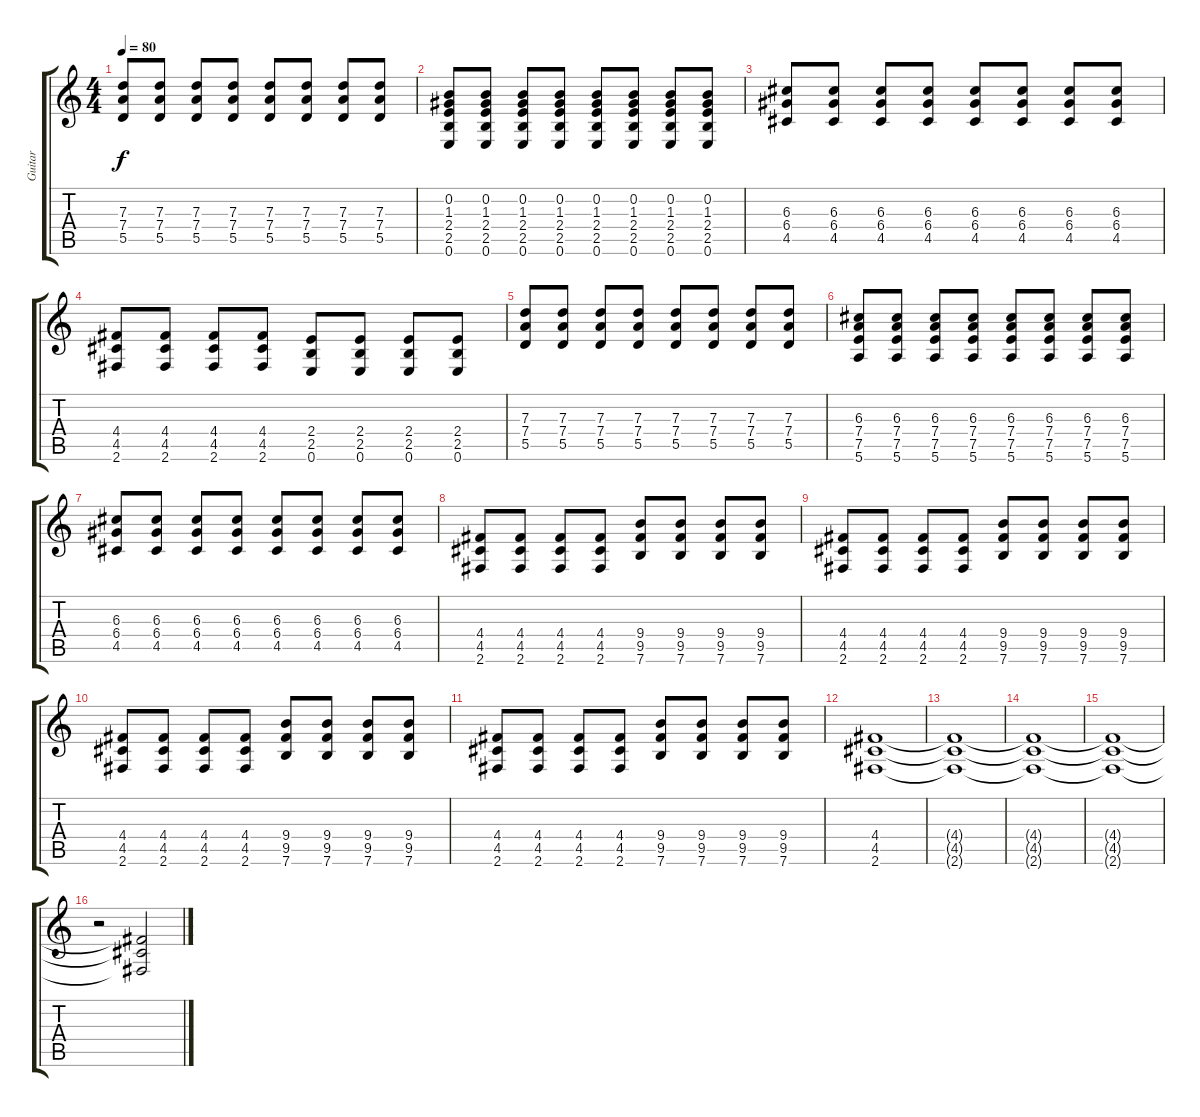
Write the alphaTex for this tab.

\track ("Guitar" "Guitar") {instrument distortionguitar}
\staff {score tabs}
\tuning (E4 B3 G3 D3 A2 E2) {hide}
\ts (4 4)
\tempo 80
\clef g2
\ks c
(7.3 7.4 5.5).8{dy f} (7.3 7.4 5.5).8 (7.3 7.4 5.5).8 (7.3 7.4 5.5).8 (7.3 7.4 5.5).8 (7.3 7.4 5.5).8 (7.3 7.4 5.5).8 (7.3 7.4 5.5).8 |
(0.2 1.3 2.4 2.5 0.6).8 (0.2 1.3 2.4 2.5 0.6).8 (0.2 1.3 2.4 2.5 0.6).8 (0.2 1.3 2.4 2.5 0.6).8 (0.2 1.3 2.4 2.5 0.6).8 (0.2 1.3 2.4 2.5 0.6).8 (0.2 1.3 2.4 2.5 0.6).8 (0.2 1.3 2.4 2.5 0.6).8 |
(6.3 6.4 4.5).8 (6.3 6.4 4.5).8 (6.3 6.4 4.5).8 (6.3 6.4 4.5).8 (6.3 6.4 4.5).8 (6.3 6.4 4.5).8 (6.3 6.4 4.5).8 (6.3 6.4 4.5).8 |
(4.4 4.5 2.6).8 (4.4 4.5 2.6).8 (4.4 4.5 2.6).8 (4.4 4.5 2.6).8 (2.4 2.5 0.6).8 (2.4 2.5 0.6).8 (2.4 2.5 0.6).8 (2.4 2.5 0.6).8 |
(7.3 7.4 5.5).8 (7.3 7.4 5.5).8 (7.3 7.4 5.5).8 (7.3 7.4 5.5).8 (7.3 7.4 5.5).8 (7.3 7.4 5.5).8 (7.3 7.4 5.5).8 (7.3 7.4 5.5).8 |
(6.3 7.4 7.5 5.6).8 (6.3 7.4 7.5 5.6).8 (6.3 7.4 7.5 5.6).8 (6.3 7.4 7.5 5.6).8 (6.3 7.4 7.5 5.6).8 (6.3 7.4 7.5 5.6).8 (6.3 7.4 7.5 5.6).8 (6.3 7.4 7.5 5.6).8 |
(6.3 6.4 4.5).8 (6.3 6.4 4.5).8 (6.3 6.4 4.5).8 (6.3 6.4 4.5).8 (6.3 6.4 4.5).8 (6.3 6.4 4.5).8 (6.3 6.4 4.5).8 (6.3 6.4 4.5).8 |
(4.4 4.5 2.6).8 (4.4 4.5 2.6).8 (4.4 4.5 2.6).8 (4.4 4.5 2.6).8 (9.4 9.5 7.6).8 (9.4 9.5 7.6).8 (9.4 9.5 7.6).8 (9.4 9.5 7.6).8 |
(4.4 4.5 2.6).8 (4.4 4.5 2.6).8 (4.4 4.5 2.6).8 (4.4 4.5 2.6).8 (9.4 9.5 7.6).8 (9.4 9.5 7.6).8 (9.4 9.5 7.6).8 (9.4 9.5 7.6).8 |
(4.4 4.5 2.6).8 (4.4 4.5 2.6).8 (4.4 4.5 2.6).8 (4.4 4.5 2.6).8 (9.4 9.5 7.6).8 (9.4 9.5 7.6).8 (9.4 9.5 7.6).8 (9.4 9.5 7.6).8 |
(4.4 4.5 2.6).8 (4.4 4.5 2.6).8 (4.4 4.5 2.6).8 (4.4 4.5 2.6).8 (9.4 9.5 7.6).8 (9.4 9.5 7.6).8 (9.4 9.5 7.6).8 (9.4 9.5 7.6).8 |
(4.4 4.5 2.6).1{volume 13} |
(4.4{t} 4.5{t} 2.6{t}).1{volume 10} |
(4.4{t} 4.5{t} 2.6{t}).1{volume 6} |
(4.4{t} 4.5{t} 2.6{t}).1{volume 3} |
r.2{volume 2} (4.4{t} 4.5{t} 2.6{t}).2{volume 0}
